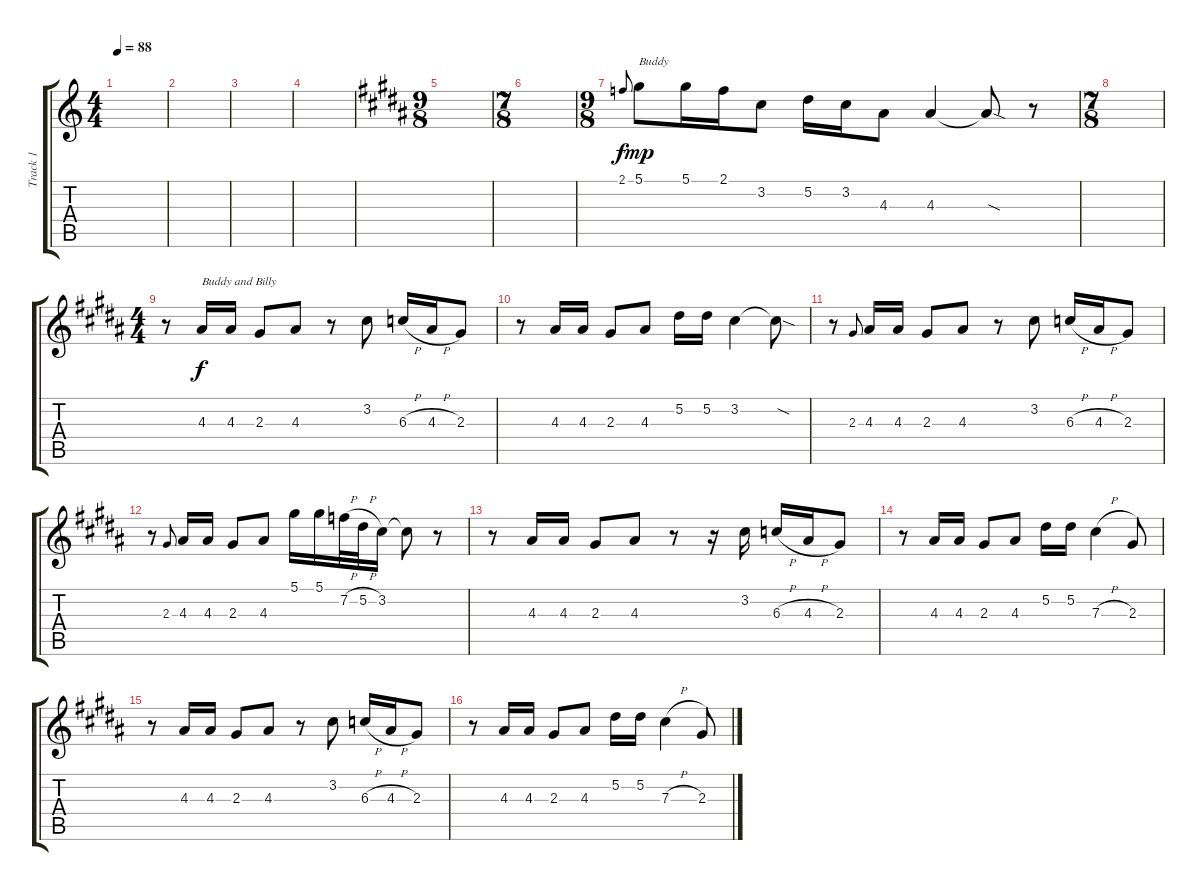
\track ("Track 1" "Track 1") {instrument electricguitarjazz}
\staff {score tabs}
\tuning (Eb4 Bb3 Gb3 Db3 Ab2 Eb2) {hide}
\ts (4 4)
\tempo 88
\clef g2
\ks aminor
|
|
|
|
\ts (9 8)
\ks b
|
\ts (7 8)
|
\ts (9 8)
2.1.8{gr onbeat} 5.1.8{txt "Buddy" dy mp} 5.1.16 2.1.16 3.2.8 5.2.16 3.2.16 4.3.8 4.3.4 4.3{sod t}.8 r.8 |
\ts (7 8)
|
\ts (4 4)
r.8 4.3.16{txt "Buddy and Billy" dy f} 4.3.16 2.3.8 4.3.8 r.8 3.2.8 6.3{h}.16 4.3{h}.16 2.3.8 |
r.8 4.3.16 4.3.16 2.3.8 4.3.8 5.2.16 5.2.16 3.2.4 3.2{sod t}.8 |
r.8 2.3.8{gr onbeat} 4.3.16 4.3.16 2.3.8 4.3.8 r.8 3.2.8 6.3{h}.16 4.3{h}.16 2.3.8 |
r.8 2.3.8{gr onbeat} 4.3.16 4.3.16 2.3.8 4.3.8 5.1.16 5.1.16 7.2{h}.32 5.2{h}.32 3.2.16 3.2{t}.8 r.8 |
r.8 4.3.16 4.3.16 2.3.8 4.3.8 r.8 r.16 3.2.16 6.3{h}.16 4.3{h}.16 2.3.8 |
r.8 4.3.16 4.3.16 2.3.8 4.3.8 5.2.16 5.2.16 7.3{h}.4 2.3.8 |
r.8 4.3.16 4.3.16 2.3.8 4.3.8 r.8 3.2.8 6.3{h}.16 4.3{h}.16 2.3.8 |
r.8 4.3.16 4.3.16 2.3.8 4.3.8 5.2.16 5.2.16 7.3{h}.4 2.3.8
